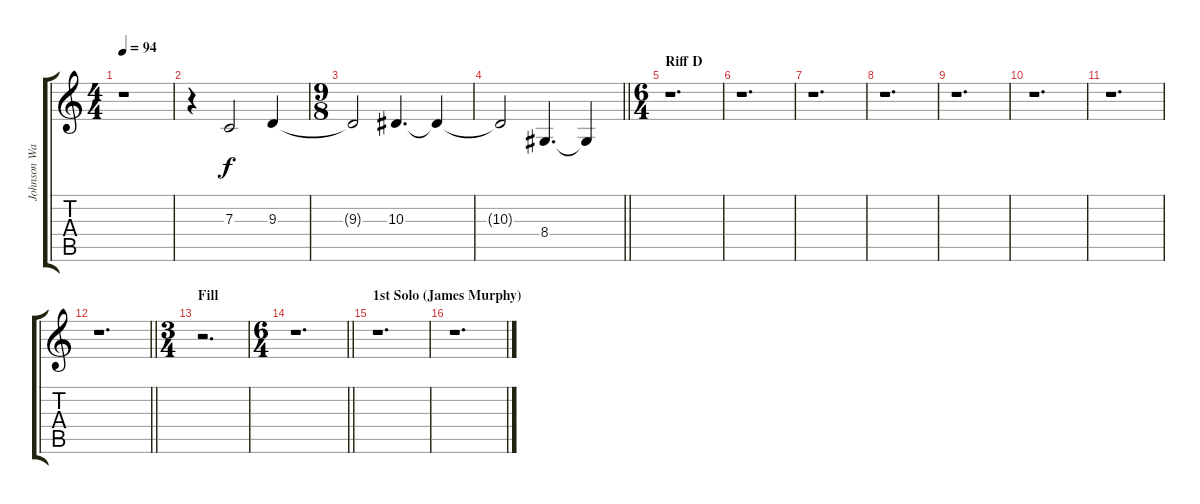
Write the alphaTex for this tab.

\track ("Johnson Wang" "Johnson Wa") {instrument stringensemble2}
\staff {score tabs}
\tuning (D4 A3 F3 C3 G2 C2) {hide}
\ts (4 4)
\tempo 94
\clef g2
\ks c
r.1{dy f} |
r.4 7.3.2 9.3.4 |
\ts (9 8)
9.3{t}.2 10.3.4{d} 10.3{t}.4 |
\barLineRight lightlight
10.3{t}.2 8.4.4{d} 8.4{t}.4 |
\ts (6 4)
\section ("" "Riff D")
r.1{d} |
r.1{d} |
r.1{d} |
r.1{d} |
r.1{d} |
r.1{d} |
r.1{d} |
\barLineRight lightlight
r.1{d} |
\ts (3 4)
\section ("" "Fill")
r.2{d} |
\ts (6 4)
\barLineRight lightlight
r.1{d} |
\section ("" "1st Solo (James Murphy)")
r.1{d} |
r.1{d}
